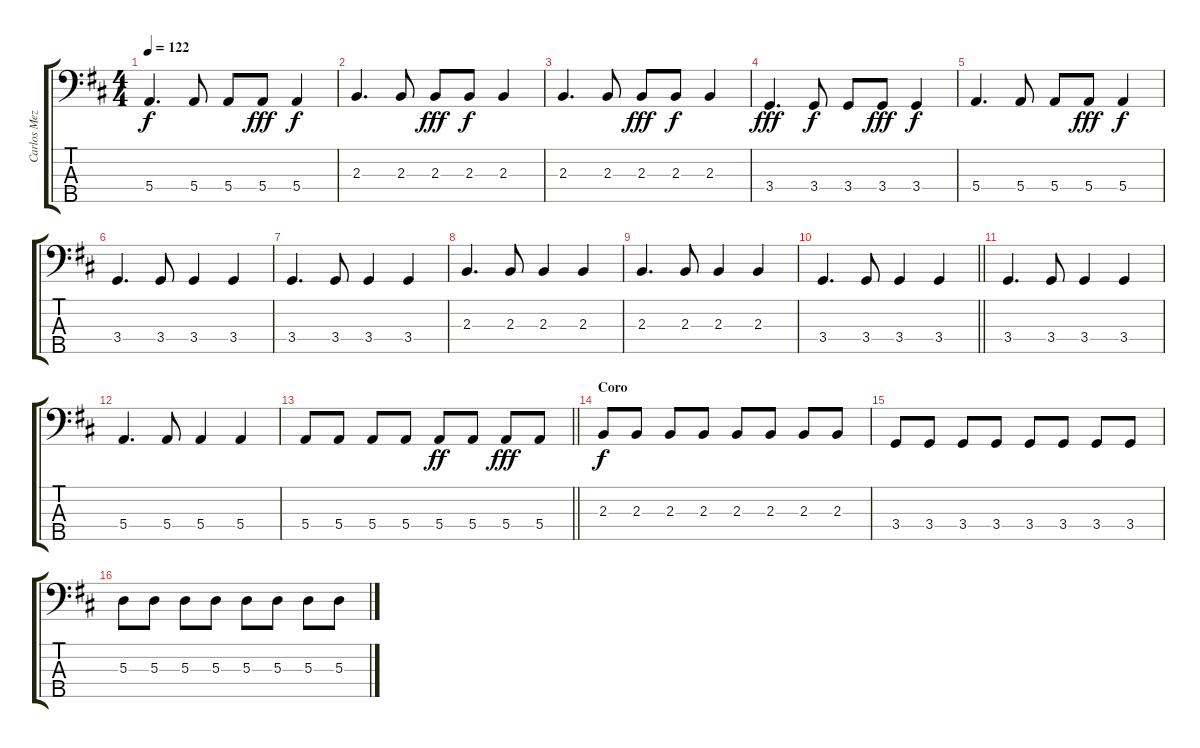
\track ("Carlos Meza" "Carlos Mez") {instrument electricbassfinger}
\staff {score tabs}
\tuning (G2 D2 A1 E1 B0) {hide}
\ts (4 4)
\tempo 122
\clef f4
\ks d
5.4.4{d dy f} 5.4.8 5.4.8 5.4.8{dy fff} 5.4.4{dy f} |
2.3.4{d} 2.3.8 2.3.8{dy fff} 2.3.8{dy f} 2.3.4 |
2.3.4{d} 2.3.8 2.3.8{dy fff} 2.3.8{dy f} 2.3.4 |
3.4.4{d dy fff} 3.4.8{dy f} 3.4.8 3.4.8{dy fff} 3.4.4{dy f} |
5.4.4{d} 5.4.8 5.4.8 5.4.8{dy fff} 5.4.4{dy f} |
3.4.4{d} 3.4.8 3.4.4 3.4.4 |
3.4.4{d} 3.4.8 3.4.4 3.4.4 |
2.3.4{d} 2.3.8 2.3.4 2.3.4 |
2.3.4{d} 2.3.8 2.3.4 2.3.4 |
\barLineRight lightlight
3.4.4{d} 3.4.8 3.4.4 3.4.4 |
3.4.4{d} 3.4.8 3.4.4 3.4.4 |
5.4.4{d} 5.4.8 5.4.4 5.4.4 |
\barLineRight lightlight
5.4.8 5.4.8 5.4.8 5.4.8 5.4.8{dy ff} 5.4.8 5.4.8{dy fff} 5.4.8 |
\section ("" "Coro")
2.3.8{dy f} 2.3.8 2.3.8 2.3.8 2.3.8 2.3.8 2.3.8 2.3.8 |
3.4.8 3.4.8 3.4.8 3.4.8 3.4.8 3.4.8 3.4.8 3.4.8 |
5.3.8 5.3.8 5.3.8 5.3.8 5.3.8 5.3.8 5.3.8 5.3.8
